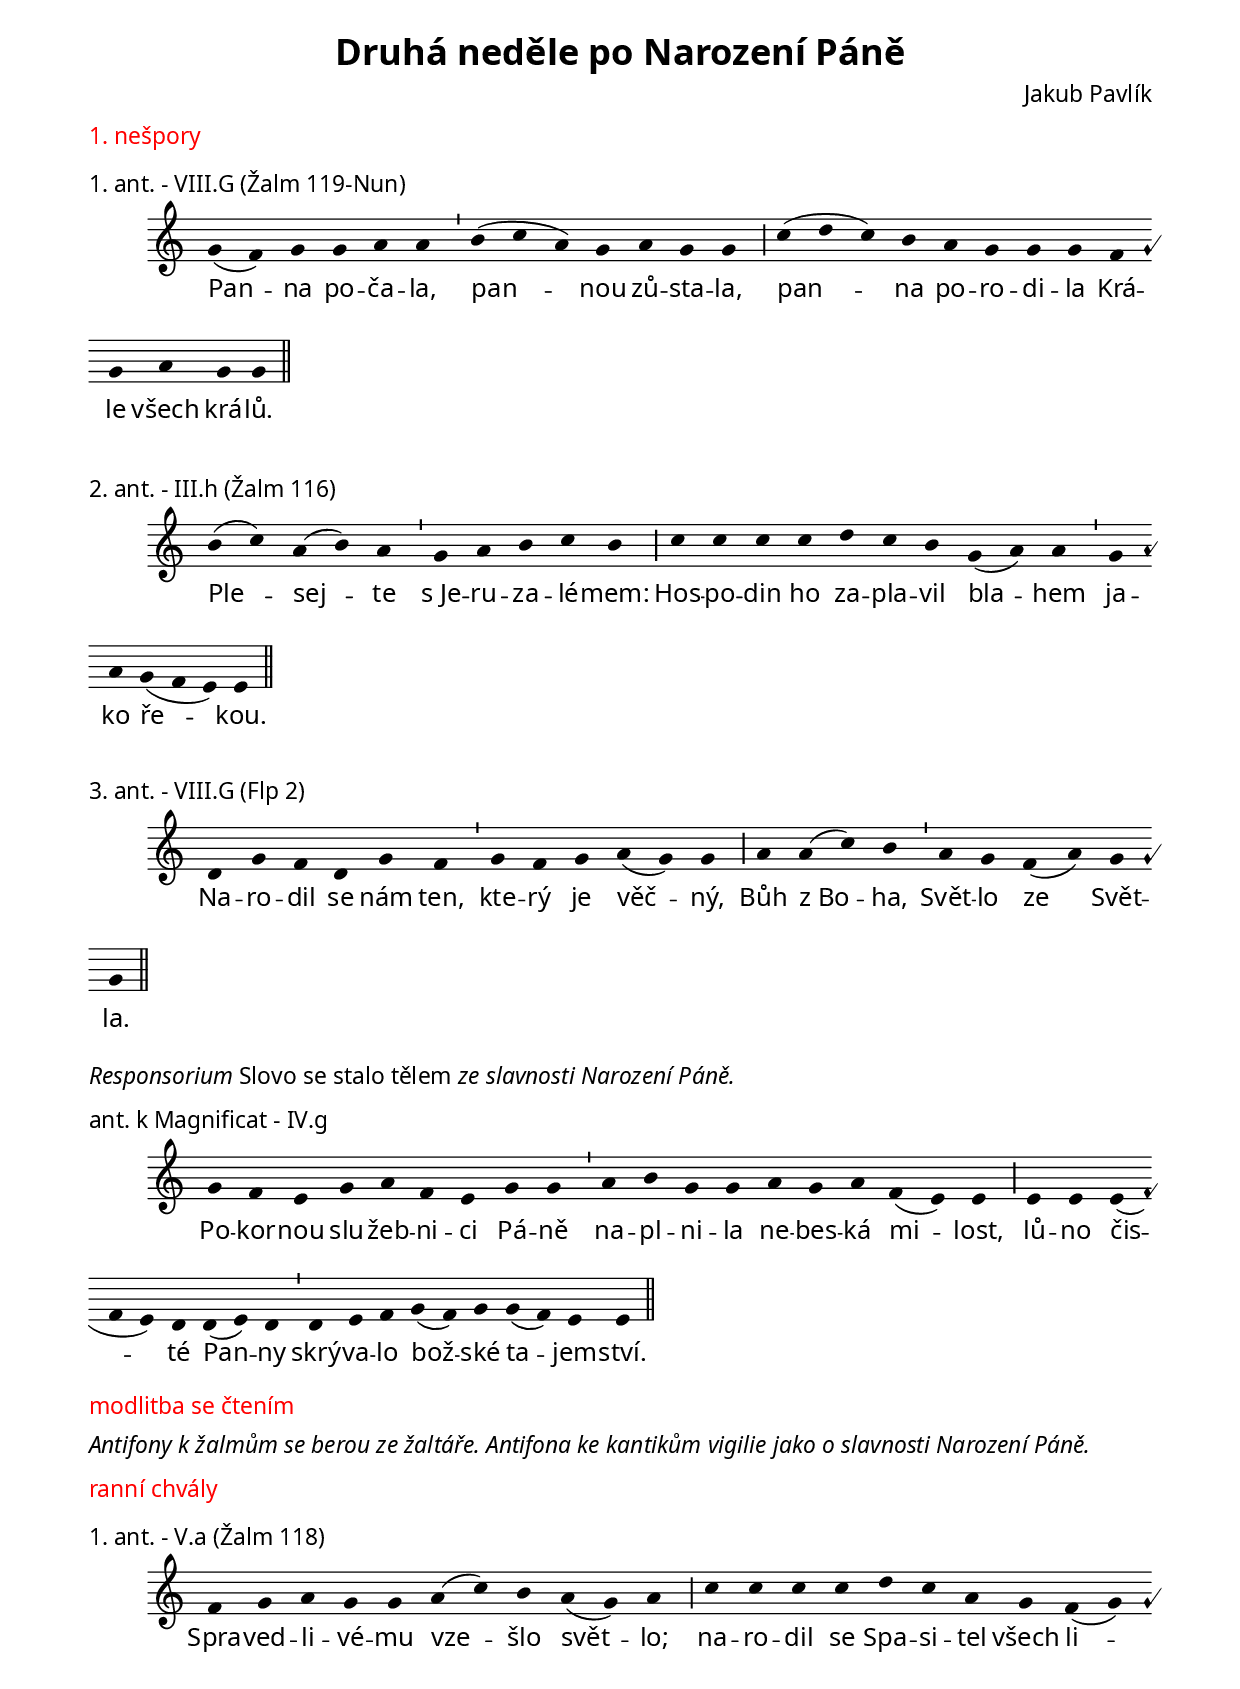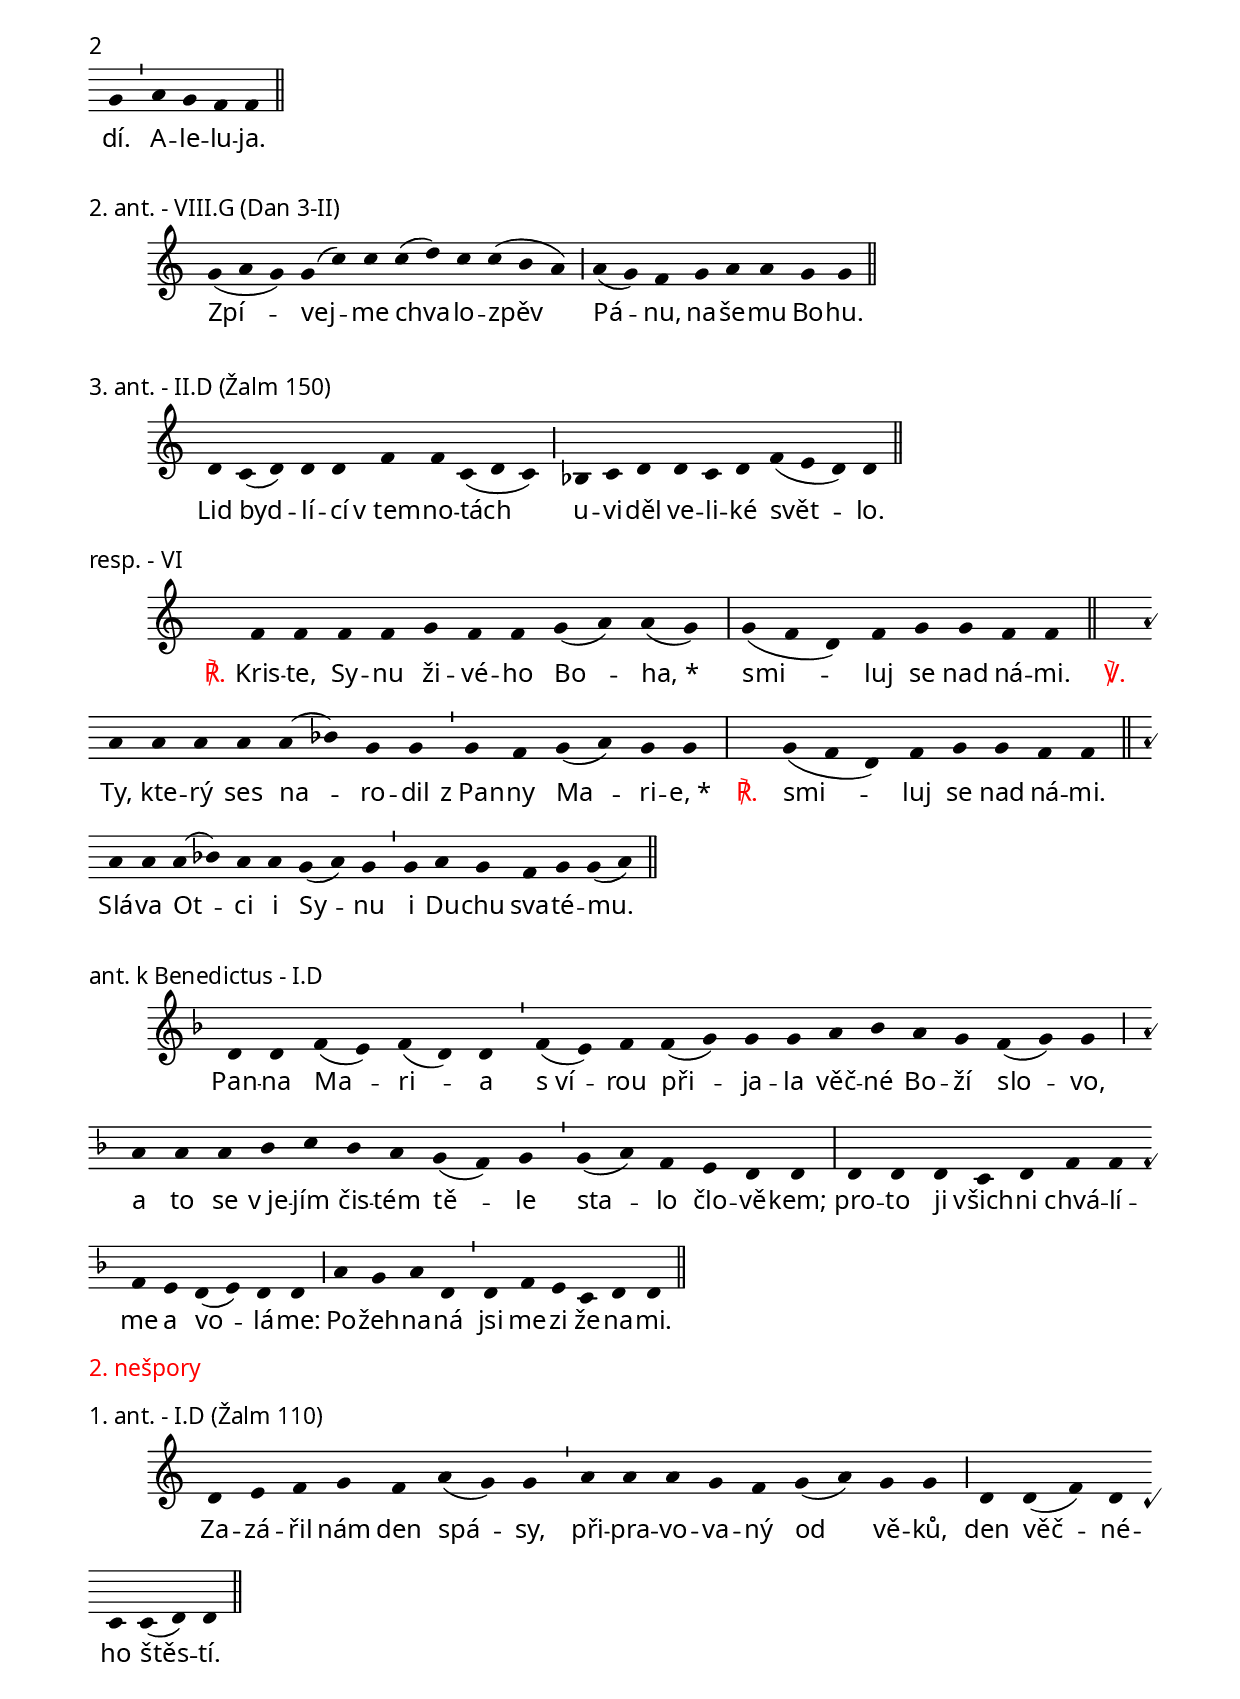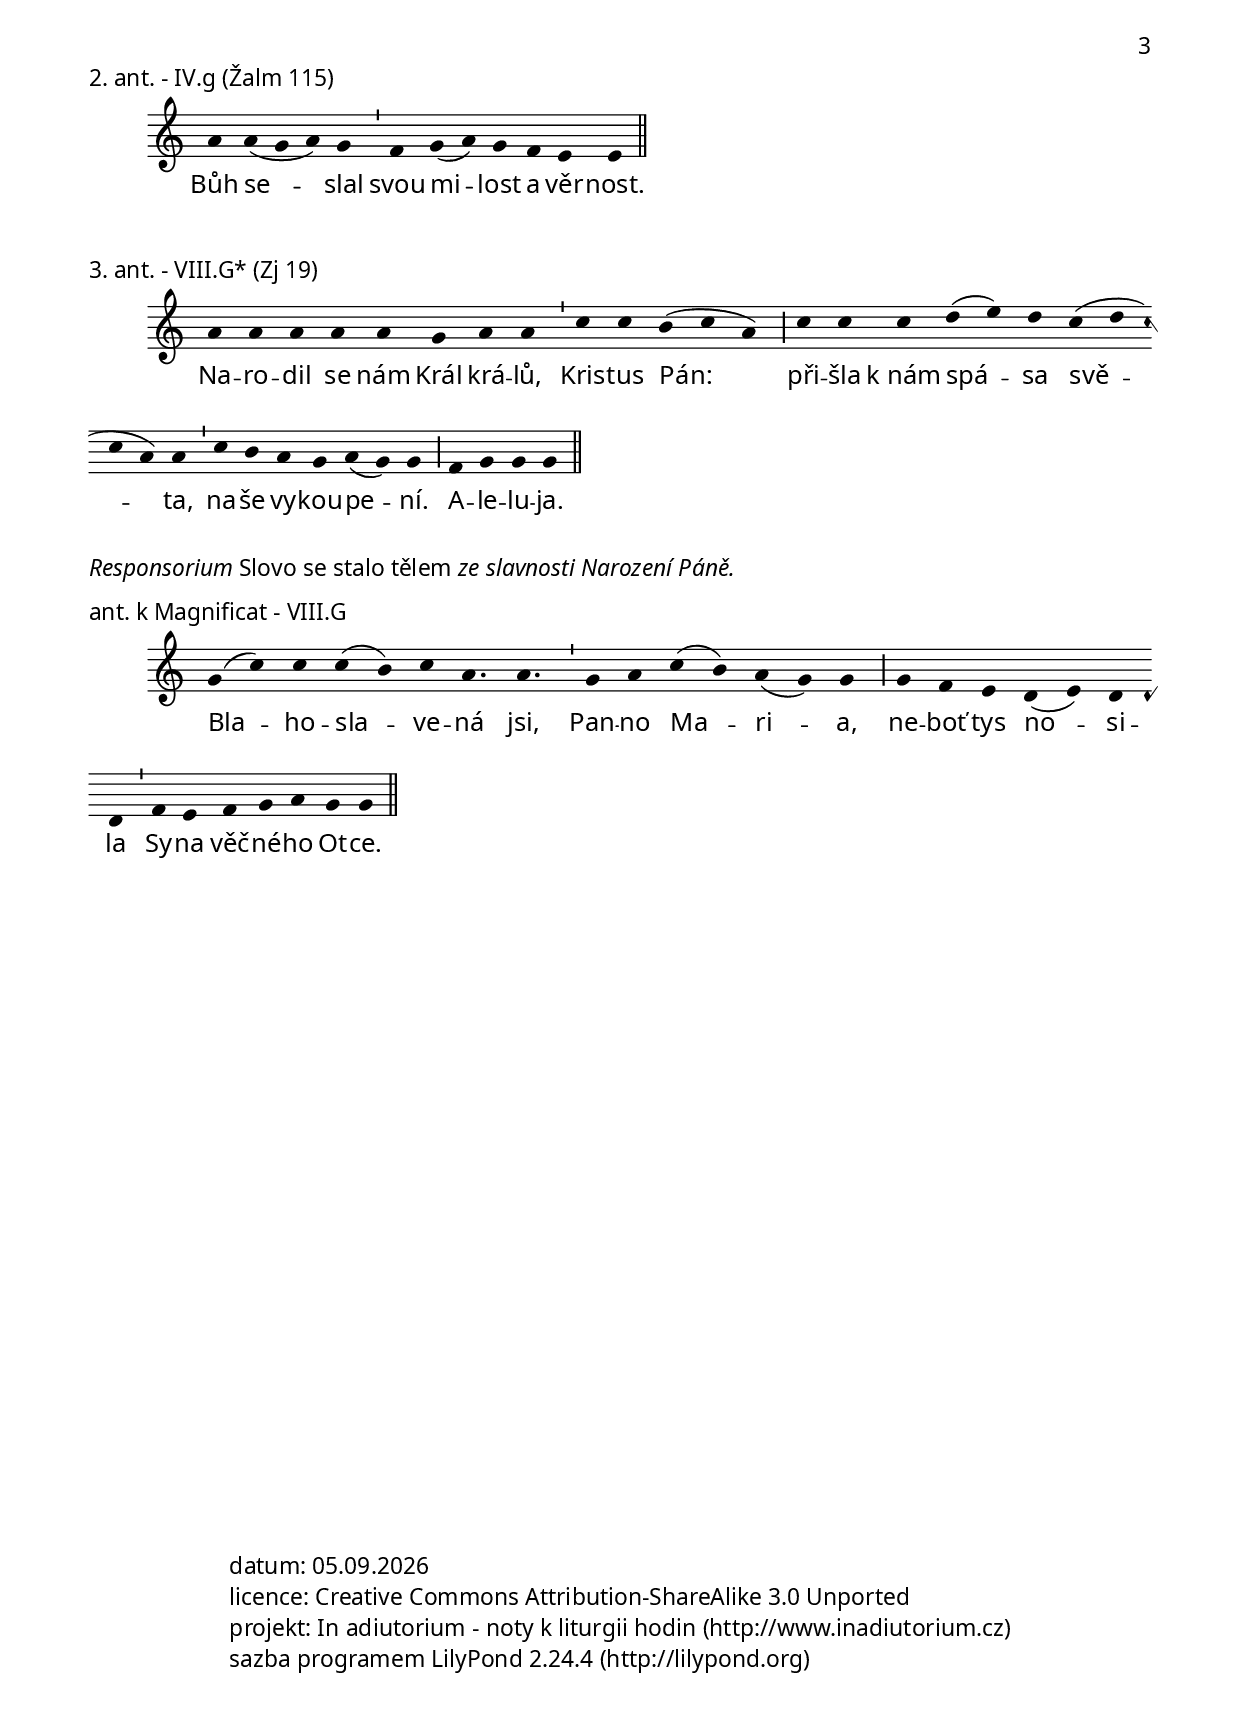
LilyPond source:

\version "2.17.25"

\header {
  title = "Druhá neděle po Narození Páně"
  composer = "Jakub Pavlík"
}

\include "spolecne.ly"
\include "dilyresponsorii.ly"

\markup {\nadpisHodinka {"1. nešpory"}}

\score {
  \relative c'' {
    \choralniRezim
    g( f) g g a a \barMin
    b( c a) g a g g \barMaior
    c( d c) b a g g g f g a g g \barFinalis
  }
  \addlyrics {
    Pan -- na po -- ča -- la,
    pan -- nou zů -- sta -- la,
    pan -- na po -- ro -- di -- la Krá -- le všech krá -- lů.
  }
  \header {
    quid = "1. ant."
    modus = "VIII"
    differentia = "G"
    psalmus = "Žalm 119-Nun"
    fons = "oktáv Narození Páně, 27.12., k Magnificat, druhá část jiný text"
    fial = "fial://vanoce_narozenipane.ly#27-amag?cast=2&jiny text"
    placet = "_Krále_ snad lépe fg a"
    id = "ne1-a1"
    piece = \markup {\sestavTitulek}
  }
}

\score {
  \relative c'' {
    \choralniRezim
    b4( c) a( b) a \barMin g a b c b \barMaior
    c c c c d c b g( a) a \barMin
    g a g( f e) e \barFinalis
  }
  \addlyrics {
    Ple -- sej -- te s_Je -- ru -- za -- lé -- mem:
    Hos -- po -- din ho za -- pla -- vil bla -- hem
    ja -- ko ře -- kou.
  }
  \header {
    quid = "2. ant."
    modus = "III"
    differentia = "h"
    psalmus = "Žalm 116"
    fial = "antifony/tyden4_5ctvrtek.ly#rch-ant2?zaver"
    placet = "úvodní i závěrečný motiv se mi líbí, ale celek vůbec nedrží pohromadě"
    id = "ne1-a2"
    piece = \markup {\sestavTitulek}
  }
}

\score {
  \relative c' {
    \choralniRezim
    d4 g f d g f \barMin g f g a( g) g \barMaior
    a a( c) b \barMin a g f( a) g g \barFinalis
  }
  \addlyrics {
    Na -- ro -- dil se nám ten, kte -- rý je věč -- ný,
    Bůh z_Bo -- ha, Svět -- lo ze Svět -- la.
  }
  \header {
    quid = "3. ant."
    modus = "VIII"
    differentia = "G"
    psalmus = "Flp 2"
    placet = "takový začátek nemá v chorální antifoně co dělat"
    id = "ne1-a3"
    piece = \markup {\sestavTitulek}
  }
}

\markup\italic{Responsorium \upright{Slovo se stalo tělem} ze slavnosti Narození Páně.}

\score {
  \relative c'' {
    \choralniRezim
    g4 f e g a f e g g \barMin
    a4 b g g a g a f( e) e \barMaior
    e e e( f e) d d( e) d \barMin
    d e f g( f) g g( f) e e \barFinalis
  }
  \addlyrics {
    Po -- kor -- nou slu -- žeb -- ni -- ci Pá -- ně
    na -- pl -- ni -- la ne -- bes -- ká mi -- lost,
    lů -- no čis -- té Pan -- ny
    skrý -- va -- lo bož -- ské ta -- jem -- ství.
  }
  \header {
    quid = "ant. k Magnificat"
    modus = "IV"
    differentia = "g"
    psalmus = "Magnificat"
    id = "ne1-amag"
    piece = \markup {\sestavTitulekBezZalmu}
  }
}

\markup {\nadpisHodinka {"modlitba se čtením"}}

\markup\italic{
  Antifony k žalmům se berou ze žaltáře.
  Antifona ke kantikům vigilie jako o slavnosti Narození Páně.
}

\markup {\nadpisHodinka {"ranní chvály"}}

\score {
  \relative c' {
    \choralniRezim
    f4 g a g g a( c) b a( g) a \barMaior
    c c c c d c a g f( g) g \barMin
    a g f f \barFinalis
  }
  \addlyrics {
    Spra -- ved -- li -- vé -- mu vze -- šlo svět -- lo;
    na -- ro -- dil se Spa -- si -- tel všech li -- dí.
    A -- le -- lu -- ja.
  }
  \header {
    quid = "1. ant."
    modus = "V"
    differentia = "a"
    psalmus = "Žalm 118"
    placet = "melodie druhé části je taková 'kramářská'"
    id = "rch-a1"
    piece = \markup {\sestavTitulek}
  }
}

\score {
  \relative c'' {
    \choralniRezim
    g4( a g) g( c) c c( d) c c( b a) \barMaior
    a( g) f g a a g g \barFinalis
  }
  \addlyrics {
    Zpí -- vej -- me chva -- lo -- zpěv Pá -- nu,
    na -- še -- mu Bo -- hu.
  }
  \header {
    quid = "2. ant."
    modus = "VIII"
    differentia = "G"
    psalmus = "Dan 3-II"
    fial = "antifony/tyden2_1nedele.ly#rch-ant2?jiny_text"
    id = "rch-a2"
    piece = \markup {\sestavTitulek}
  }
}

\score {
  \relative c' {
    \choralniRezim
    d4 c( d) d d f f c( d c) \barMaior
    bes c d d c d f( e d) d \barFinalis
  }
  \addlyrics {
    Lid byd -- lí -- cí v_tem -- no -- tách
    u -- vi -- děl ve -- li -- ké svět -- lo.
  }
  \header {
    quid = "3. ant."
    modus = "II"
    differentia = "D"
    psalmus = "Žalm 150"
    placet = "myslím, že půjde lépe"
    id = "rch-a3"
    piece = \markup {\sestavTitulek}
  }
}

\score {
  \relative c' {
    \choralniRezim

    % R
      \neviditelna f
      f4 f f f g f f g( a) a( g) \barMax
      g( f d) f g g f f \barFinalis
      % V
      \neviditelna f
      a4 a a a a( bes) g g \barMin g f g( a) g g \barMax
      % R
      \neviditelna g
      g( f d) f g g f f \barFinalis
      % Slava
      \respVIdoxologie \barFinalis
  }
  \addlyrics {
    \Response Kris -- te, Sy -- nu ži -- vé -- ho Bo -- ha,_*
    smi -- luj se nad ná -- mi.

    \Verse Ty, kte -- rý ses na -- ro -- dil z_Pan -- ny Ma -- ri -- e,_*
    \Response smi -- luj se nad ná -- mi.

    \textRespDoxologie
  }
  \header {
    quid = "resp."
    modus = "VI"
    fial = "responsoria.ly#1ne-rch?jiny_vers"
    id = "rch-r"
    piece = \markup {\sestavTitulekResp}
  }
}

\score {
  \relative c' {
    \choralniRezim
    \key f \major
    d4 d f( e) f( d) d \barMin
    f( e) f f( g) g g a bes a g f( g) g \barMaior

    a a a bes c bes a g( f) g \barMin
    g( a) f e d d \barMax

    d d d c d f f f e d( e) d d \barMaior

    a' g a d, \barMin
    d f e c d d \barFinalis
  }
  \addlyrics {
    Pan -- na Ma -- ri -- a
    s_ví -- rou při -- ja -- la věč -- né Bo -- ží slo -- vo,

    a to se v_je -- jím čis -- tém tě -- le
    sta -- lo člo -- vě -- kem;

    pro -- to ji všich -- ni chvá -- lí -- me a vo -- lá -- me:

    Po -- žeh -- na -- ná jsi me -- zi že -- na -- mi.
  }
  \header {
    quid = "ant. k Benedictus"
    modus = "I"
    differentia = "D"
    psalmus = "Benedictus"
    id = "rch-aben"
    piece = \markup {\sestavTitulekBezZalmu}
  }
}

\markup {\nadpisHodinka {"2. nešpory"}}

\score {
  \relative c' {
    \choralniRezim
    d4 e f g f a( g) g \barMin
    a a a g f g( a) g g \barMaior
    d d( f) d c c( d) d \barFinalis
  }
  \addlyrics {
    Za -- zá -- řil nám den spá -- sy,
    při -- pra -- vo -- va -- ný od vě -- ků,
    den věč -- né -- ho štěs -- tí.
  }
  \header {
    quid = "1. ant."
    modus = "I"
    differentia = "D"
    psalmus = "Žalm 110"
    id = "ne2-a1"
    piece = \markup {\sestavTitulek}
  }
}

\score {
  \relative c'' {
    \choralniRezim
    a4 a( g a) g \barMin
    f g( a) g f e e \barFinalis
  }
  \addlyrics {
    Bůh se -- slal
    svou mi -- lost a věr -- nost.
  }
  \header {
    quid = "2. ant."
    modus = "IV"
    differentia = "g"
    psalmus = "Žalm 115"
    id = "ne2-a2"
    piece = \markup {\sestavTitulek}
  }
}

\score {
  \relative c'' {
    \choralniRezim
    a4 a a a a g a a \barMin
    c c b( c a) \barMaior
    c c c d( e) d c( d c a) a \barMin
    c b a g a( g) g \barMaior
    f g g g \barFinalis
  }
  \addlyrics {
    Na -- ro -- dil se nám Král krá -- lů,
    Kris -- tus Pán:
    při -- šla k_nám spá -- sa svě -- ta,
    na -- še vy -- kou -- pe -- ní.
    A -- le -- lu -- ja.
  }
  \header {
    quid = "3. ant."
    modus = "VIII"
    differentia = "G*"
    placet = "to kantikum v modu VIII nemáme. Dodělat nebo předělat antifonu. Antifona moc nesedí v modu. Možná spíš mod. II"
    psalmus = "Zj 19"
    id = "ne2-a3"
    piece = \markup {\sestavTitulek}
  }
}

\markup\italic{Responsorium \upright{Slovo se stalo tělem} ze slavnosti Narození Páně.}

\score {
  \relative c'' {
    \choralniRezim
    g4( c) c c( b) c a4. a \barMin g4 a c( b) a( g) g \barMaior

    g f e d( e) d d \barMin
    f e f g a g g \barFinalis
  }
  \addlyrics {
    Bla -- ho -- sla -- ve -- ná jsi, Pan -- no Ma -- ri -- a,

    ne -- boť tys no -- si -- la
    Sy -- na věč -- né -- ho Ot -- ce.
  }
  \header {
    quid = "ant. k Magnificat"
    modus = "VIII"
    differentia = "G"
    psalmus = "Magnificat"
    fial = "commune/commune_maria.ly#1ne-a1?zacatek"
    placet = "druhý díl zkusit vzestupný (jako je i ve zdrojové antifoně)"
    id = "ne2-amag"
    piece = \markup {\sestavTitulekBezZalmu}
  }
}